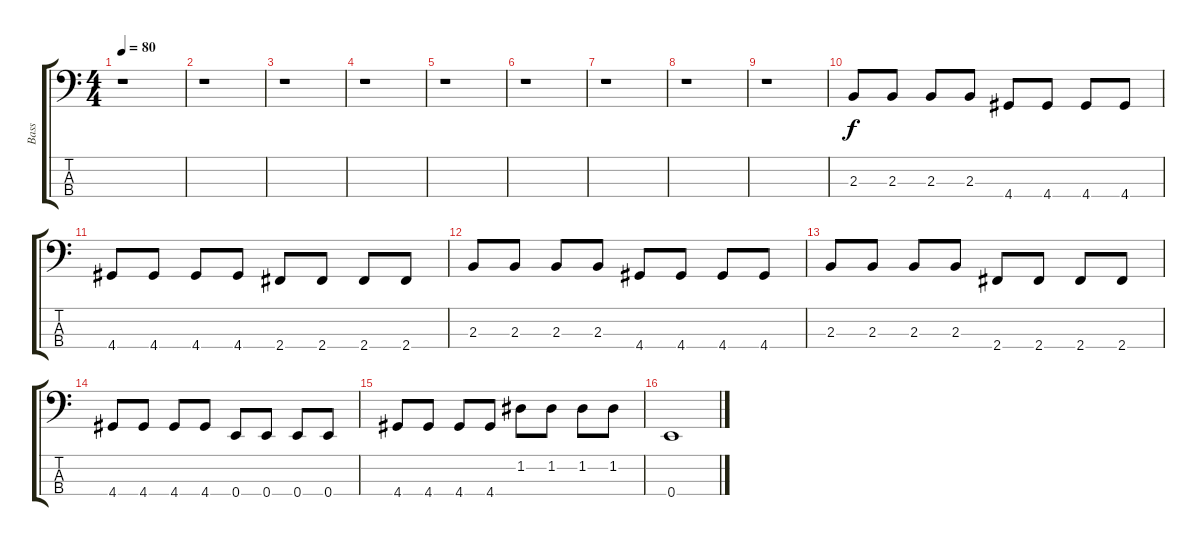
\track ("Bass" "Bass") {instrument electricbassfinger}
\staff {score tabs}
\tuning (G2 D2 A1 E1) {hide}
\ts (4 4)
\tempo 80
\clef f4
\ks c
r.1{dy f} |
r.1 |
r.1 |
r.1 |
r.1 |
r.1 |
r.1 |
r.1 |
r.1 |
2.3.8 2.3.8 2.3.8 2.3.8 4.4.8 4.4.8 4.4.8 4.4.8 |
4.4.8 4.4.8 4.4.8 4.4.8 2.4.8 2.4.8 2.4.8 2.4.8 |
2.3.8 2.3.8 2.3.8 2.3.8 4.4.8 4.4.8 4.4.8 4.4.8 |
2.3.8 2.3.8 2.3.8 2.3.8 2.4.8 2.4.8 2.4.8 2.4.8 |
4.4.8 4.4.8 4.4.8 4.4.8 0.4.8 0.4.8 0.4.8 0.4.8 |
4.4.8 4.4.8 4.4.8 4.4.8 1.2.8 1.2.8 1.2.8 1.2.8 |
0.4.1
